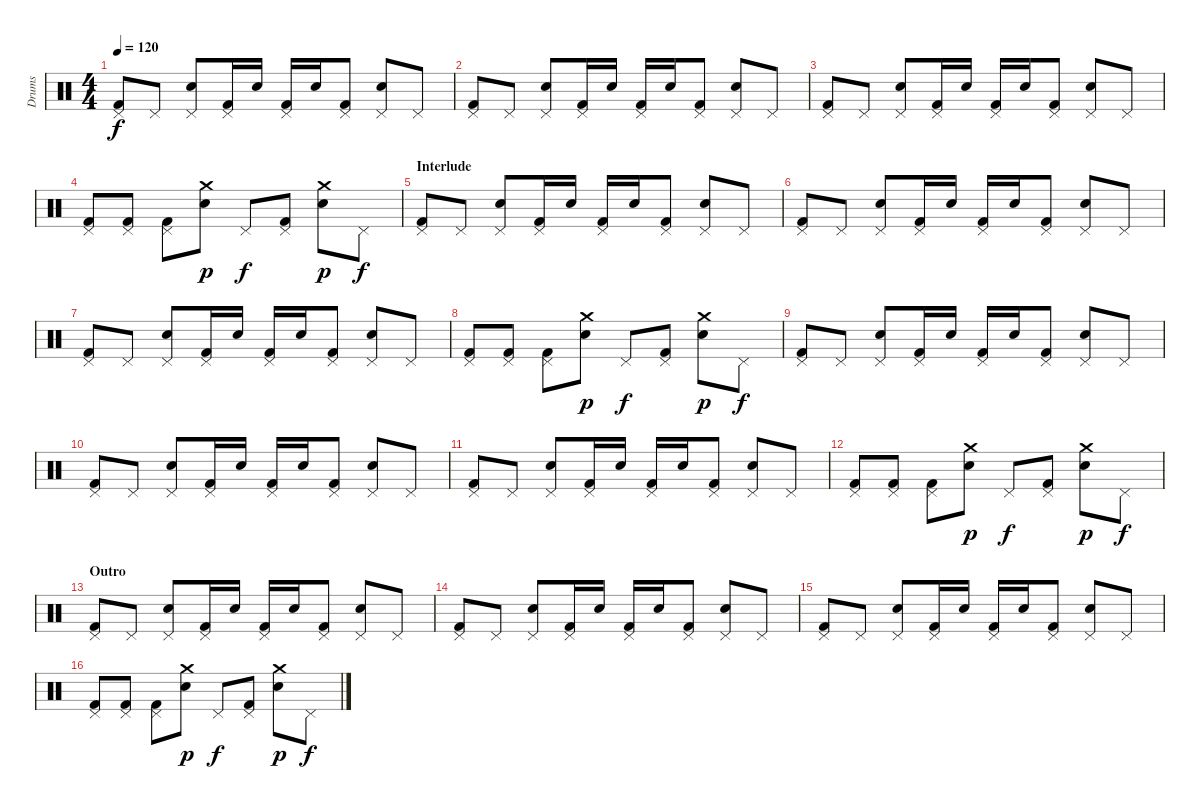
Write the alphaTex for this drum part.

\track ("Drums" "Drums") {instrument percussion}
\staff {score}
\articulation defaults
\ts (4 4)
\tempo 120
\clef neutral
\ks c
("Pedal Hi-Hat (hit)" "Kick (hit) 2").8{dy f} "Pedal Hi-Hat (hit)".8 ("Pedal Hi-Hat (hit)" "Electric Snare (hit)").8 ("Pedal Hi-Hat (hit)" "Kick (hit) 2").16 "Electric Snare (hit)".16 ("Pedal Hi-Hat (hit)" "Kick (hit) 2").16 "Electric Snare (hit)".16 ("Pedal Hi-Hat (hit)" "Kick (hit) 2").8 ("Pedal Hi-Hat (hit)" "Electric Snare (hit)").8 "Pedal Hi-Hat (hit)".8 |
("Pedal Hi-Hat (hit)" "Kick (hit) 2").8 "Pedal Hi-Hat (hit)".8 ("Pedal Hi-Hat (hit)" "Electric Snare (hit)").8 ("Pedal Hi-Hat (hit)" "Kick (hit) 2").16 "Electric Snare (hit)".16 ("Pedal Hi-Hat (hit)" "Kick (hit) 2").16 "Electric Snare (hit)".16 ("Pedal Hi-Hat (hit)" "Kick (hit) 2").8 ("Pedal Hi-Hat (hit)" "Electric Snare (hit)").8 "Pedal Hi-Hat (hit)".8 |
("Pedal Hi-Hat (hit)" "Kick (hit) 2").8 "Pedal Hi-Hat (hit)".8 ("Pedal Hi-Hat (hit)" "Electric Snare (hit)").8 ("Pedal Hi-Hat (hit)" "Kick (hit) 2").16 "Electric Snare (hit)".16 ("Pedal Hi-Hat (hit)" "Kick (hit) 2").16 "Electric Snare (hit)".16 ("Pedal Hi-Hat (hit)" "Kick (hit) 2").8 ("Pedal Hi-Hat (hit)" "Electric Snare (hit)").8 "Pedal Hi-Hat (hit)".8 |
("Pedal Hi-Hat (hit)" "Kick (hit) 2").8 ("Pedal Hi-Hat (hit)" "Kick (hit) 2").8 ("Pedal Hi-Hat (hit)" "Kick (hit) 2").8 ("Crash medium (hit)" "Electric Snare (hit)").8{dy p} "Pedal Hi-Hat (hit)".8{dy f} ("Pedal Hi-Hat (hit)" "Kick (hit) 2").8 ("Crash medium (hit)" "Electric Snare (hit)").8{dy p} "Pedal Hi-Hat (hit)".8{dy f} |
\section ("" "Interlude")
("Pedal Hi-Hat (hit)" "Kick (hit) 2").8 "Pedal Hi-Hat (hit)".8 ("Pedal Hi-Hat (hit)" "Electric Snare (hit)").8 ("Pedal Hi-Hat (hit)" "Kick (hit) 2").16 "Electric Snare (hit)".16 ("Pedal Hi-Hat (hit)" "Kick (hit) 2").16 "Electric Snare (hit)".16 ("Pedal Hi-Hat (hit)" "Kick (hit) 2").8 ("Pedal Hi-Hat (hit)" "Electric Snare (hit)").8 "Pedal Hi-Hat (hit)".8 |
("Pedal Hi-Hat (hit)" "Kick (hit) 2").8 "Pedal Hi-Hat (hit)".8 ("Pedal Hi-Hat (hit)" "Electric Snare (hit)").8 ("Pedal Hi-Hat (hit)" "Kick (hit) 2").16 "Electric Snare (hit)".16 ("Pedal Hi-Hat (hit)" "Kick (hit) 2").16 "Electric Snare (hit)".16 ("Pedal Hi-Hat (hit)" "Kick (hit) 2").8 ("Pedal Hi-Hat (hit)" "Electric Snare (hit)").8 "Pedal Hi-Hat (hit)".8 |
("Pedal Hi-Hat (hit)" "Kick (hit) 2").8 "Pedal Hi-Hat (hit)".8 ("Pedal Hi-Hat (hit)" "Electric Snare (hit)").8 ("Pedal Hi-Hat (hit)" "Kick (hit) 2").16 "Electric Snare (hit)".16 ("Pedal Hi-Hat (hit)" "Kick (hit) 2").16 "Electric Snare (hit)".16 ("Pedal Hi-Hat (hit)" "Kick (hit) 2").8 ("Pedal Hi-Hat (hit)" "Electric Snare (hit)").8 "Pedal Hi-Hat (hit)".8 |
("Pedal Hi-Hat (hit)" "Kick (hit) 2").8 ("Pedal Hi-Hat (hit)" "Kick (hit) 2").8 ("Pedal Hi-Hat (hit)" "Kick (hit) 2").8 ("Crash medium (hit)" "Electric Snare (hit)").8{dy p} "Pedal Hi-Hat (hit)".8{dy f} ("Pedal Hi-Hat (hit)" "Kick (hit) 2").8 ("Crash medium (hit)" "Electric Snare (hit)").8{dy p} "Pedal Hi-Hat (hit)".8{dy f} |
("Pedal Hi-Hat (hit)" "Kick (hit) 2").8 "Pedal Hi-Hat (hit)".8 ("Pedal Hi-Hat (hit)" "Electric Snare (hit)").8 ("Pedal Hi-Hat (hit)" "Kick (hit) 2").16 "Electric Snare (hit)".16 ("Pedal Hi-Hat (hit)" "Kick (hit) 2").16 "Electric Snare (hit)".16 ("Pedal Hi-Hat (hit)" "Kick (hit) 2").8 ("Pedal Hi-Hat (hit)" "Electric Snare (hit)").8 "Pedal Hi-Hat (hit)".8 |
("Pedal Hi-Hat (hit)" "Kick (hit) 2").8 "Pedal Hi-Hat (hit)".8 ("Pedal Hi-Hat (hit)" "Electric Snare (hit)").8 ("Pedal Hi-Hat (hit)" "Kick (hit) 2").16 "Electric Snare (hit)".16 ("Pedal Hi-Hat (hit)" "Kick (hit) 2").16 "Electric Snare (hit)".16 ("Pedal Hi-Hat (hit)" "Kick (hit) 2").8 ("Pedal Hi-Hat (hit)" "Electric Snare (hit)").8 "Pedal Hi-Hat (hit)".8 |
("Pedal Hi-Hat (hit)" "Kick (hit) 2").8 "Pedal Hi-Hat (hit)".8 ("Pedal Hi-Hat (hit)" "Electric Snare (hit)").8 ("Pedal Hi-Hat (hit)" "Kick (hit) 2").16 "Electric Snare (hit)".16 ("Pedal Hi-Hat (hit)" "Kick (hit) 2").16 "Electric Snare (hit)".16 ("Pedal Hi-Hat (hit)" "Kick (hit) 2").8 ("Pedal Hi-Hat (hit)" "Electric Snare (hit)").8 "Pedal Hi-Hat (hit)".8 |
("Pedal Hi-Hat (hit)" "Kick (hit) 2").8 ("Pedal Hi-Hat (hit)" "Kick (hit) 2").8 ("Pedal Hi-Hat (hit)" "Kick (hit) 2").8 ("Crash medium (hit)" "Electric Snare (hit)").8{dy p} "Pedal Hi-Hat (hit)".8{dy f} ("Pedal Hi-Hat (hit)" "Kick (hit) 2").8 ("Crash medium (hit)" "Electric Snare (hit)").8{dy p} "Pedal Hi-Hat (hit)".8{dy f} |
\section ("" "Outro")
("Pedal Hi-Hat (hit)" "Kick (hit) 2").8 "Pedal Hi-Hat (hit)".8 ("Pedal Hi-Hat (hit)" "Electric Snare (hit)").8 ("Pedal Hi-Hat (hit)" "Kick (hit) 2").16 "Electric Snare (hit)".16 ("Pedal Hi-Hat (hit)" "Kick (hit) 2").16 "Electric Snare (hit)".16 ("Pedal Hi-Hat (hit)" "Kick (hit) 2").8 ("Pedal Hi-Hat (hit)" "Electric Snare (hit)").8 "Pedal Hi-Hat (hit)".8 |
("Pedal Hi-Hat (hit)" "Kick (hit) 2").8 "Pedal Hi-Hat (hit)".8 ("Pedal Hi-Hat (hit)" "Electric Snare (hit)").8 ("Pedal Hi-Hat (hit)" "Kick (hit) 2").16 "Electric Snare (hit)".16 ("Pedal Hi-Hat (hit)" "Kick (hit) 2").16 "Electric Snare (hit)".16 ("Pedal Hi-Hat (hit)" "Kick (hit) 2").8 ("Pedal Hi-Hat (hit)" "Electric Snare (hit)").8 "Pedal Hi-Hat (hit)".8 |
("Pedal Hi-Hat (hit)" "Kick (hit) 2").8 "Pedal Hi-Hat (hit)".8 ("Pedal Hi-Hat (hit)" "Electric Snare (hit)").8 ("Pedal Hi-Hat (hit)" "Kick (hit) 2").16 "Electric Snare (hit)".16 ("Pedal Hi-Hat (hit)" "Kick (hit) 2").16 "Electric Snare (hit)".16 ("Pedal Hi-Hat (hit)" "Kick (hit) 2").8 ("Pedal Hi-Hat (hit)" "Electric Snare (hit)").8 "Pedal Hi-Hat (hit)".8 |
("Pedal Hi-Hat (hit)" "Kick (hit) 2").8 ("Pedal Hi-Hat (hit)" "Kick (hit) 2").8 ("Pedal Hi-Hat (hit)" "Kick (hit) 2").8 ("Crash medium (hit)" "Electric Snare (hit)").8{dy p} "Pedal Hi-Hat (hit)".8{dy f} ("Pedal Hi-Hat (hit)" "Kick (hit) 2").8 ("Crash medium (hit)" "Electric Snare (hit)").8{dy p} "Pedal Hi-Hat (hit)".8{dy f}
